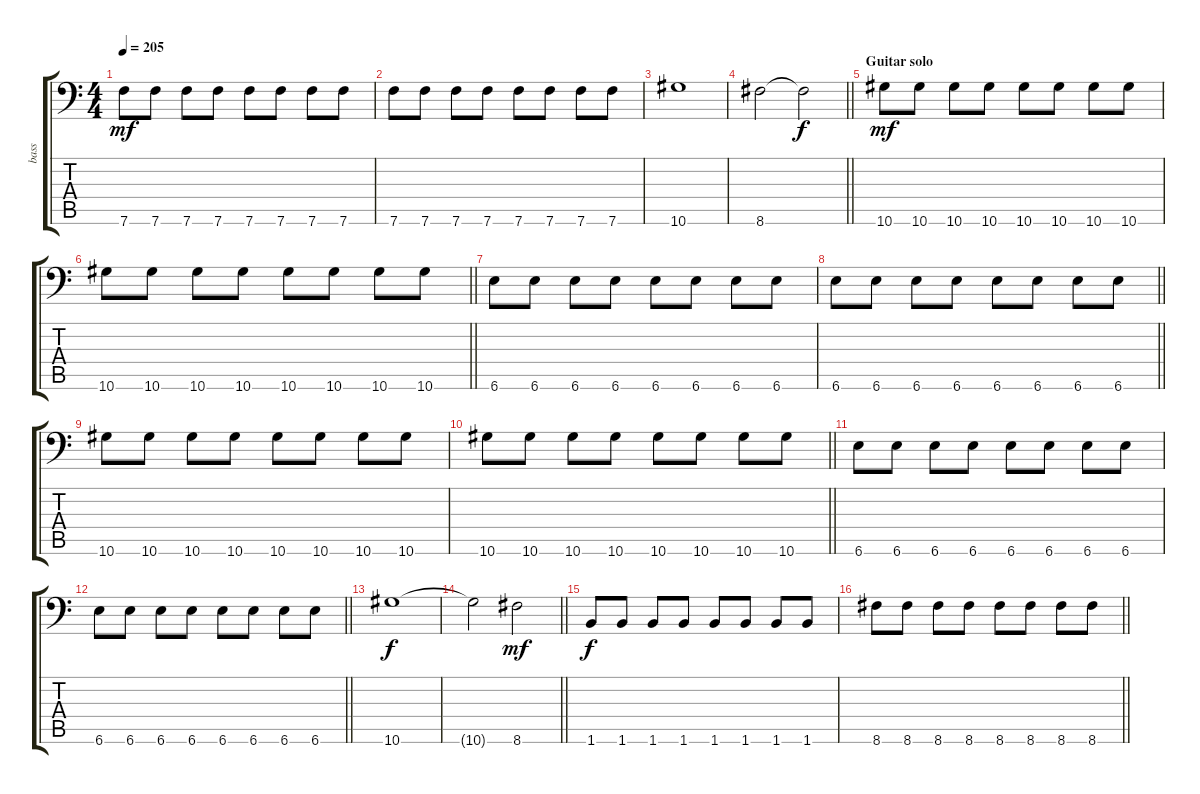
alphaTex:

\track ("bass" "bass") {instrument electricbassfinger}
\staff {score tabs}
\tuning (C4 G3 Eb3 Bb2 F2 Bb1) {hide}
\ts (4 4)
\tempo 205
\clef f4
\ks c
7.6.8{dy mf instrument electricbasspick} 7.6.8 7.6.8 7.6.8 7.6.8 7.6.8 7.6.8 7.6.8 |
7.6.8 7.6.8 7.6.8 7.6.8 7.6.8 7.6.8 7.6.8 7.6.8 |
10.6.1{instrument electricbassfinger} |
\barLineRight lightlight
8.6.2 8.6{t}.2{dy f} |
\section ("" "Guitar solo ")
10.6.8{dy mf} 10.6.8 10.6.8 10.6.8 10.6.8 10.6.8 10.6.8 10.6.8 |
\barLineRight lightlight
10.6.8 10.6.8 10.6.8 10.6.8 10.6.8 10.6.8 10.6.8 10.6.8 |
6.6.8 6.6.8 6.6.8 6.6.8 6.6.8 6.6.8 6.6.8 6.6.8 |
\barLineRight lightlight
6.6.8 6.6.8 6.6.8 6.6.8 6.6.8 6.6.8 6.6.8 6.6.8 |
10.6.8 10.6.8 10.6.8 10.6.8 10.6.8 10.6.8 10.6.8 10.6.8 |
\barLineRight lightlight
10.6.8 10.6.8 10.6.8 10.6.8 10.6.8 10.6.8 10.6.8 10.6.8 |
6.6.8 6.6.8 6.6.8 6.6.8 6.6.8 6.6.8 6.6.8 6.6.8 |
\barLineRight lightlight
6.6.8 6.6.8 6.6.8 6.6.8 6.6.8 6.6.8 6.6.8 6.6.8 |
10.6.1{dy f} |
\barLineRight lightlight
10.6{t}.2 8.6.2{dy mf} |
1.6.8{dy f} 1.6.8 1.6.8 1.6.8 1.6.8 1.6.8 1.6.8 1.6.8 |
\barLineRight lightlight
8.6.8 8.6.8 8.6.8 8.6.8 8.6.8 8.6.8 8.6.8 8.6.8
